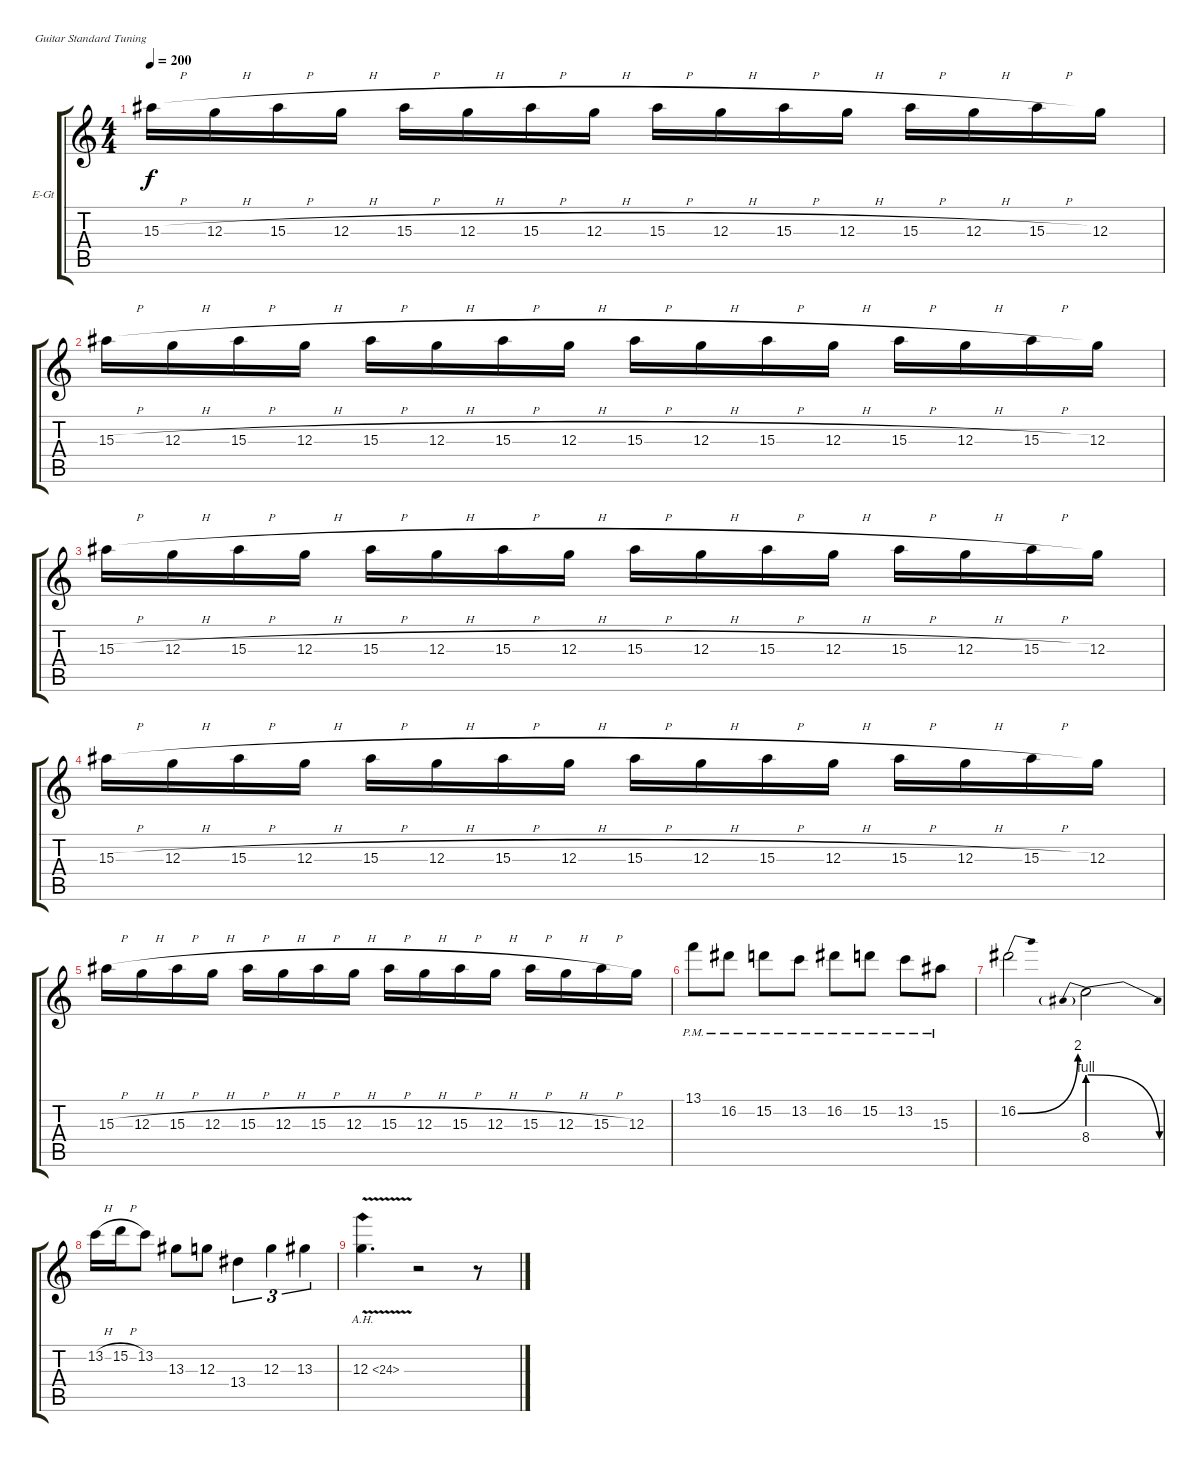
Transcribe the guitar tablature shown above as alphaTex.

\bracketExtendMode groupsimilarinstruments
\firstSystemTrackNameOrientation horizontal
\otherSystemsTrackNameOrientation horizontal
\track ("Lead 2" "E-Gt") {instrument distortionguitar}
\staff {score tabs}
\tuning (E4 B3 G3 D3 A2 E2)
\ts (4 4)
\tempo 200
\clef g2
\ks aminor
15.3{h}.16{dy f} 12.3{h}.16 15.3{h}.16 12.3{h}.16 15.3{h}.16 12.3{h}.16 15.3{h}.16 12.3{h}.16 15.3{h}.16 12.3{h}.16 15.3{h}.16 12.3{h}.16 15.3{h}.16 12.3{h}.16 15.3{h}.16 12.3.16 |
15.3{h}.16 12.3{h}.16 15.3{h}.16 12.3{h}.16 15.3{h}.16 12.3{h}.16 15.3{h}.16 12.3{h}.16 15.3{h}.16 12.3{h}.16 15.3{h}.16 12.3{h}.16 15.3{h}.16 12.3{h}.16 15.3{h}.16 12.3.16 |
15.3{h}.16 12.3{h}.16 15.3{h}.16 12.3{h}.16 15.3{h}.16 12.3{h}.16 15.3{h}.16 12.3{h}.16 15.3{h}.16 12.3{h}.16 15.3{h}.16 12.3{h}.16 15.3{h}.16 12.3{h}.16 15.3{h}.16 12.3.16 |
15.3{h}.16 12.3{h}.16 15.3{h}.16 12.3{h}.16 15.3{h}.16 12.3{h}.16 15.3{h}.16 12.3{h}.16 15.3{h}.16 12.3{h}.16 15.3{h}.16 12.3{h}.16 15.3{h}.16 12.3{h}.16 15.3{h}.16 12.3.16 |
15.3{h}.16 12.3{h}.16 15.3{h}.16 12.3{h}.16 15.3{h}.16 12.3{h}.16 15.3{h}.16 12.3{h}.16 15.3{h}.16 12.3{h}.16 15.3{h}.16 12.3{h}.16 15.3{h}.16 12.3{h}.16 15.3{h}.16 12.3.16 |
\section ("" "")
13.1{pm}.8 16.2{pm}.8 15.2{pm}.8 13.2{pm}.8 16.2{pm}.8 15.2{pm}.8 13.2{pm}.8 15.3{pm}.8 |
16.2{be (bend 0 0 60 8)}.2 8.4{be (prebendrelease 0 4 60 0)}.2 |
13.2{h}.16 15.2{h}.16 13.2.8 13.3.8 12.3.8 13.4.4{tu (3 2)} 12.3.4{tu (3 2)} 13.3.4{tu (3 2)} |
12.3{ah 12 v}.4{d} r.2 r.8
